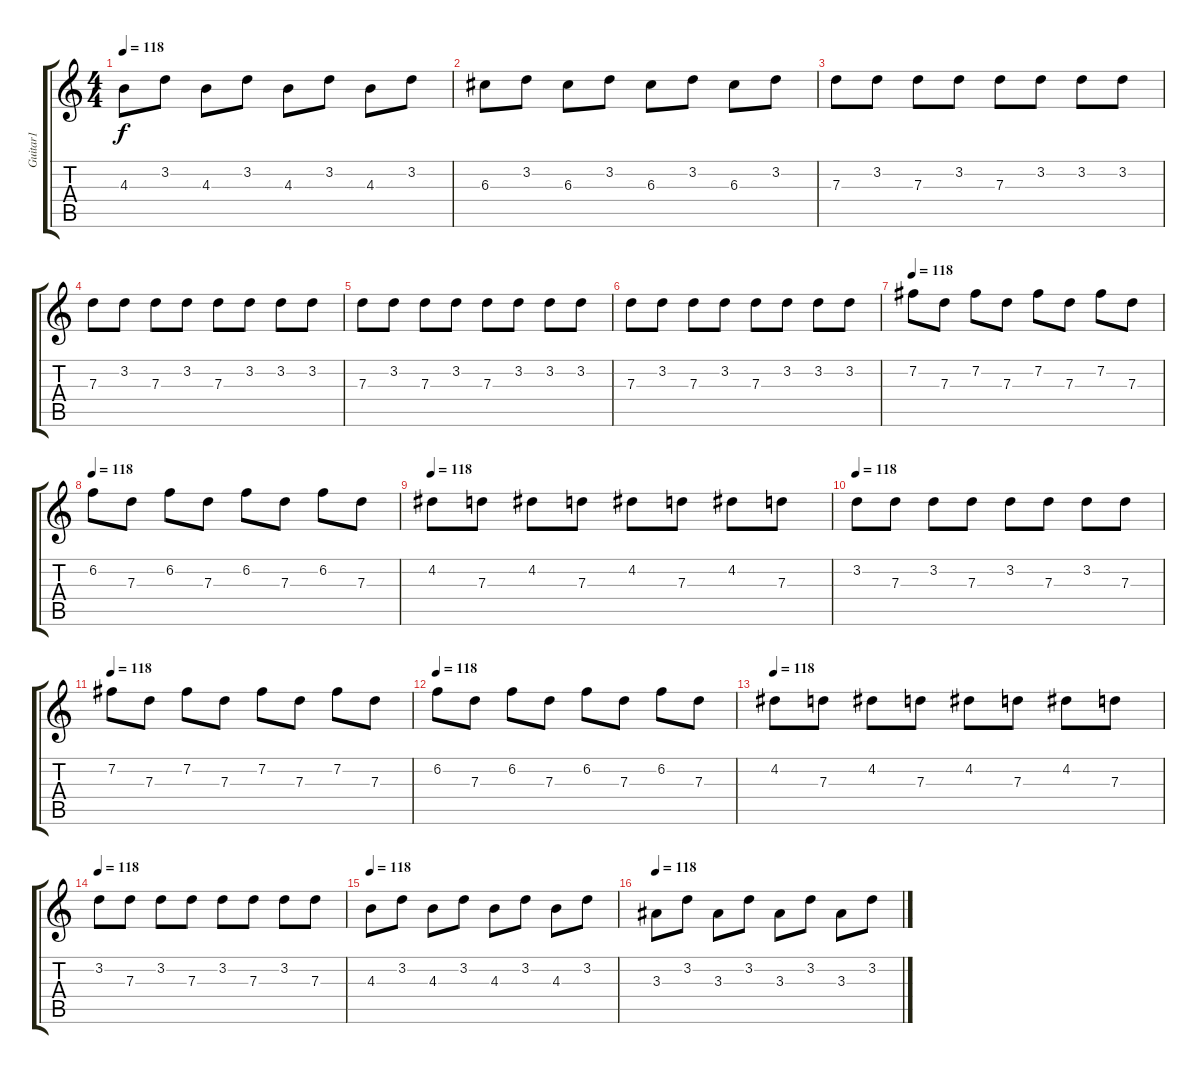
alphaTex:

\track ("Guitar1" "Guitar1") {instrument distortionguitar}
\staff {score tabs}
\tuning (E4 B3 G3 D3 A2 D2) {hide}
\ts (4 4)
\tempo 118
\clef g2
\ks c
4.3.8{dy f instrument electricguitarclean} 3.2.8 4.3.8 3.2.8 4.3.8 3.2.8 4.3.8 3.2.8 |
6.3.8{instrument electricguitarclean} 3.2.8 6.3.8 3.2.8 6.3.8 3.2.8 6.3.8 3.2.8 |
7.3.8{instrument electricguitarclean} 3.2.8 7.3.8 3.2.8 7.3.8 3.2.8 3.2.8 3.2.8 |
7.3.8{instrument electricguitarclean} 3.2.8 7.3.8 3.2.8 7.3.8 3.2.8 3.2.8 3.2.8 |
7.3.8{instrument electricguitarclean} 3.2.8 7.3.8 3.2.8 7.3.8 3.2.8 3.2.8 3.2.8 |
7.3.8{instrument electricguitarclean} 3.2.8 7.3.8 3.2.8 7.3.8 3.2.8 3.2.8 3.2.8 |
\tempo 118
7.2.8{instrument electricguitarclean} 7.3.8 7.2.8 7.3.8 7.2.8 7.3.8 7.2.8 7.3.8 |
\tempo 118
6.2.8{instrument electricguitarclean} 7.3.8 6.2.8 7.3.8 6.2.8 7.3.8 6.2.8 7.3.8 |
\tempo 118
4.2.8{instrument electricguitarclean} 7.3.8 4.2.8 7.3.8 4.2.8 7.3.8 4.2.8 7.3.8 |
\tempo 118
3.2.8{instrument electricguitarclean} 7.3.8 3.2.8 7.3.8 3.2.8 7.3.8 3.2.8 7.3.8 |
\tempo 118
7.2.8{instrument electricguitarclean} 7.3.8 7.2.8 7.3.8 7.2.8 7.3.8 7.2.8 7.3.8 |
\tempo 118
6.2.8{instrument electricguitarclean} 7.3.8 6.2.8 7.3.8 6.2.8 7.3.8 6.2.8 7.3.8 |
\tempo 118
4.2.8{instrument electricguitarclean} 7.3.8 4.2.8 7.3.8 4.2.8 7.3.8 4.2.8 7.3.8 |
\tempo 118
3.2.8{instrument electricguitarclean} 7.3.8 3.2.8 7.3.8 3.2.8 7.3.8 3.2.8 7.3.8 |
\tempo 118
4.3.8{instrument electricguitarclean} 3.2.8 4.3.8 3.2.8 4.3.8 3.2.8 4.3.8 3.2.8 |
\tempo 118
3.3.8{instrument electricguitarclean} 3.2.8 3.3.8 3.2.8 3.3.8 3.2.8 3.3.8 3.2.8
